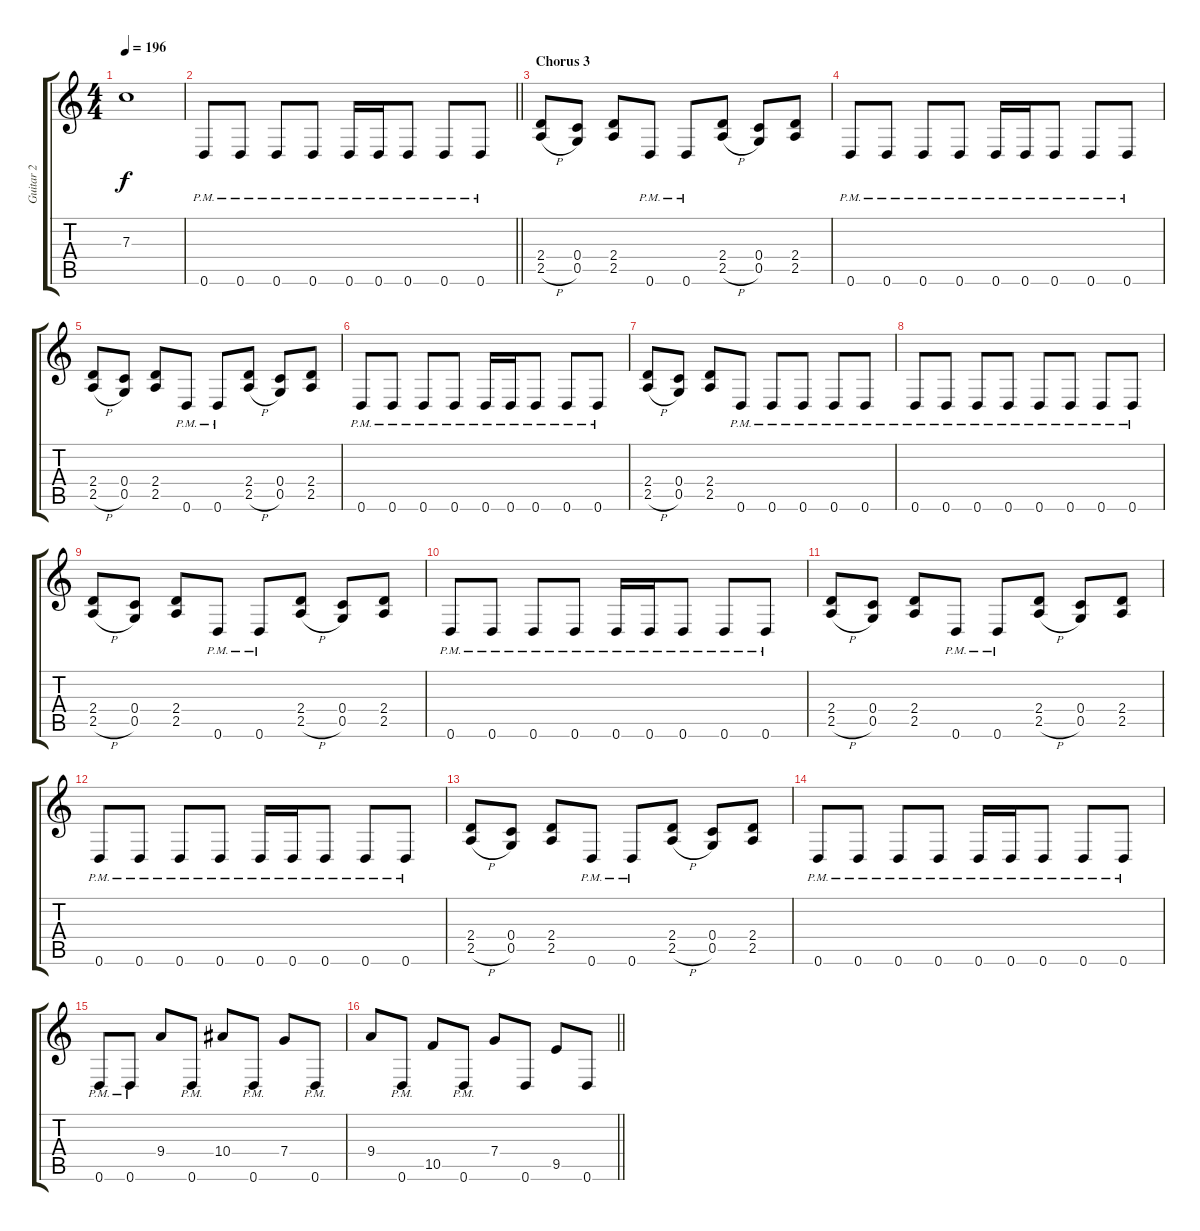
\track ("Guitar 2" "Guitar 2") {instrument distortionguitar}
\staff {score tabs}
\tuning (D4 A3 F3 C3 G2 D2) {hide}
\ts (4 4)
\tempo 196
\clef g2
\ks c
7.3{t}.1{dy f} |
\barLineRight lightlight
0.6{pm}.8{balance 0} 0.6{pm}.8 0.6{pm}.8 0.6{pm}.8 0.6{pm}.16 0.6{pm}.16 0.6{pm}.8 0.6{pm}.8 0.6{pm}.8 |
\section ("" "Chorus 3")
(2.4 2.5{h}).8 (0.4 0.5).8 (2.4 2.5).8 0.6{pm}.8 0.6{pm}.8 (2.4 2.5{h}).8 (0.4 0.5).8 (2.4 2.5).8 |
0.6{pm}.8 0.6{pm}.8 0.6{pm}.8 0.6{pm}.8 0.6{pm}.16 0.6{pm}.16 0.6{pm}.8 0.6{pm}.8 0.6{pm}.8 |
(2.4 2.5{h}).8 (0.4 0.5).8 (2.4 2.5).8 0.6{pm}.8 0.6{pm}.8 (2.4 2.5{h}).8 (0.4 0.5).8 (2.4 2.5).8 |
0.6{pm}.8 0.6{pm}.8 0.6{pm}.8 0.6{pm}.8 0.6{pm}.16 0.6{pm}.16 0.6{pm}.8 0.6{pm}.8 0.6{pm}.8 |
(2.4 2.5{h}).8 (0.4 0.5).8 (2.4 2.5).8 0.6{pm}.8 0.6{pm}.8 0.6{pm}.8 0.6{pm}.8 0.6{pm}.8 |
0.6{pm}.8 0.6{pm}.8 0.6{pm}.8 0.6{pm}.8 0.6{pm}.8 0.6{pm}.8 0.6{pm}.8 0.6{pm}.8 |
(2.4 2.5{h}).8 (0.4 0.5).8 (2.4 2.5).8 0.6{pm}.8 0.6{pm}.8 (2.4 2.5{h}).8 (0.4 0.5).8 (2.4 2.5).8 |
0.6{pm}.8 0.6{pm}.8 0.6{pm}.8 0.6{pm}.8 0.6{pm}.16 0.6{pm}.16 0.6{pm}.8 0.6{pm}.8 0.6{pm}.8 |
(2.4 2.5{h}).8 (0.4 0.5).8 (2.4 2.5).8 0.6{pm}.8 0.6{pm}.8 (2.4 2.5{h}).8 (0.4 0.5).8 (2.4 2.5).8 |
0.6{pm}.8 0.6{pm}.8 0.6{pm}.8 0.6{pm}.8 0.6{pm}.16 0.6{pm}.16 0.6{pm}.8 0.6{pm}.8 0.6{pm}.8 |
(2.4 2.5{h}).8 (0.4 0.5).8 (2.4 2.5).8 0.6{pm}.8 0.6{pm}.8 (2.4 2.5{h}).8 (0.4 0.5).8 (2.4 2.5).8 |
0.6{pm}.8 0.6{pm}.8 0.6{pm}.8 0.6{pm}.8 0.6{pm}.16 0.6{pm}.16 0.6{pm}.8 0.6{pm}.8 0.6{pm}.8 |
0.6{pm}.8 0.6{pm}.8 9.4.8 0.6{pm}.8 10.4.8 0.6{pm}.8 7.4.8 0.6{pm}.8 |
\barLineRight lightlight
9.4.8 0.6{pm}.8 10.5.8 0.6{pm}.8 7.4.8 0.6.8 9.5.8 0.6.8
